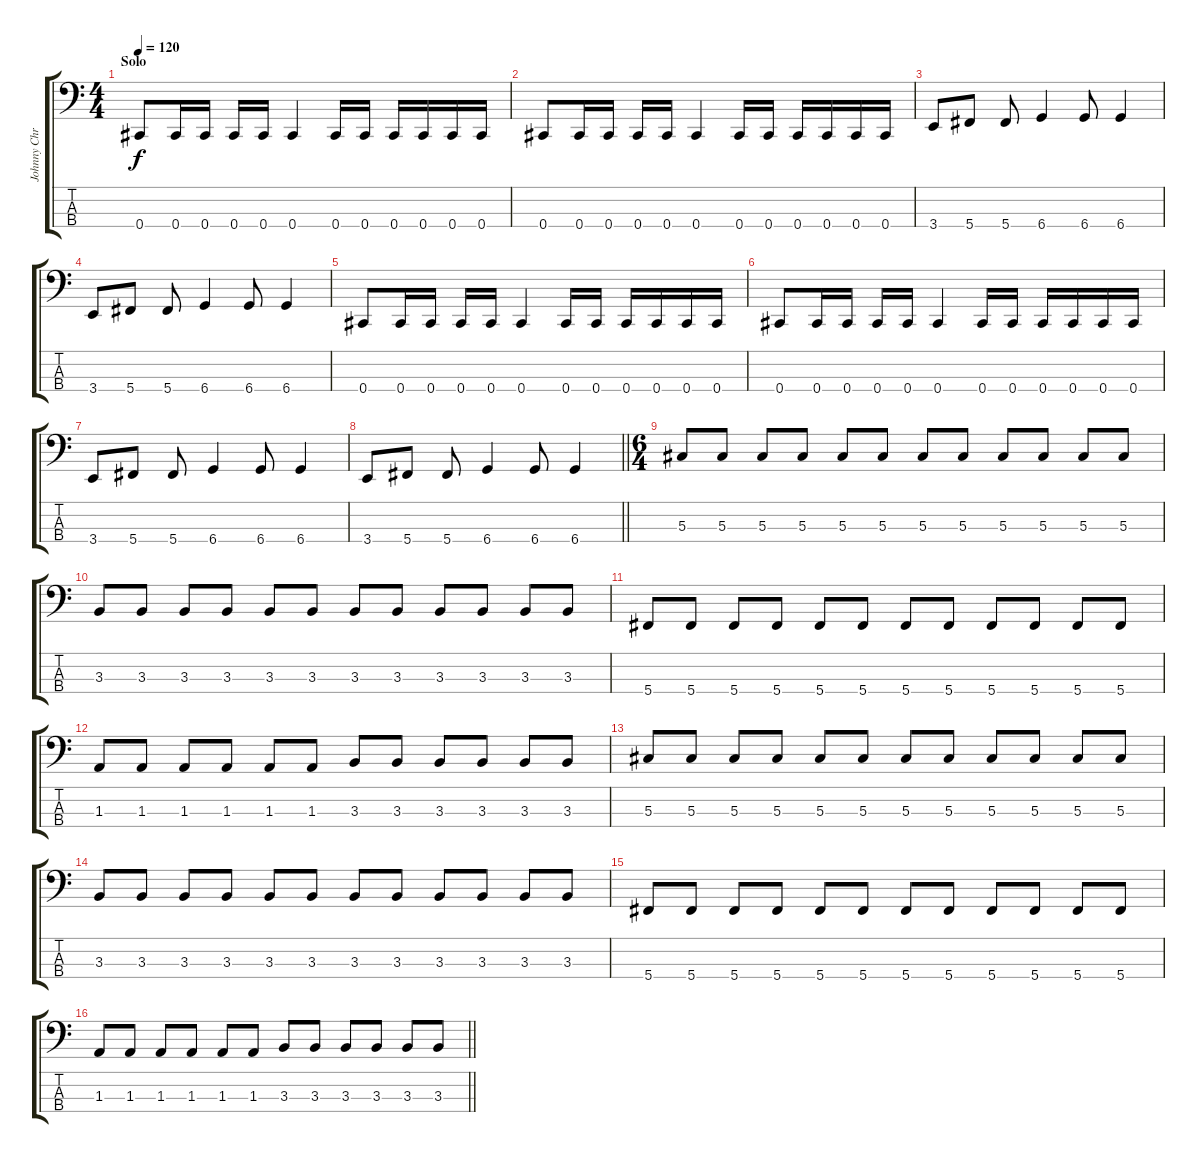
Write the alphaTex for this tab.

\track ("Johnny Christ" "Johnny Chr") {instrument electricbasspick}
\staff {score tabs}
\tuning (Gb2 Db2 Ab1 Db1) {hide}
\ts (4 4)
\section ("" "Solo")
\tempo 120
\clef f4
\ks c
0.4.8{dy f} 0.4.16 0.4.16 0.4.16 0.4.16 0.4.4 0.4.16 0.4.16 0.4.16 0.4.16 0.4.16 0.4.16 |
0.4.8 0.4.16 0.4.16 0.4.16 0.4.16 0.4.4 0.4.16 0.4.16 0.4.16 0.4.16 0.4.16 0.4.16 |
3.4.8 5.4.8 5.4.8 6.4.4 6.4.8 6.4.4 |
3.4.8 5.4.8 5.4.8 6.4.4 6.4.8 6.4.4 |
0.4.8 0.4.16 0.4.16 0.4.16 0.4.16 0.4.4 0.4.16 0.4.16 0.4.16 0.4.16 0.4.16 0.4.16 |
0.4.8 0.4.16 0.4.16 0.4.16 0.4.16 0.4.4 0.4.16 0.4.16 0.4.16 0.4.16 0.4.16 0.4.16 |
3.4.8 5.4.8 5.4.8 6.4.4 6.4.8 6.4.4 |
\barLineRight lightlight
3.4.8 5.4.8 5.4.8 6.4.4 6.4.8 6.4.4 |
\ts (6 4)
5.3.8 5.3.8 5.3.8 5.3.8 5.3.8 5.3.8 5.3.8 5.3.8 5.3.8 5.3.8 5.3.8 5.3.8 |
3.3.8 3.3.8 3.3.8 3.3.8 3.3.8 3.3.8 3.3.8 3.3.8 3.3.8 3.3.8 3.3.8 3.3.8 |
5.4.8 5.4.8 5.4.8 5.4.8 5.4.8 5.4.8 5.4.8 5.4.8 5.4.8 5.4.8 5.4.8 5.4.8 |
1.3.8 1.3.8 1.3.8 1.3.8 1.3.8 1.3.8 3.3.8 3.3.8 3.3.8 3.3.8 3.3.8 3.3.8 |
5.3.8 5.3.8 5.3.8 5.3.8 5.3.8 5.3.8 5.3.8 5.3.8 5.3.8 5.3.8 5.3.8 5.3.8 |
3.3.8 3.3.8 3.3.8 3.3.8 3.3.8 3.3.8 3.3.8 3.3.8 3.3.8 3.3.8 3.3.8 3.3.8 |
5.4.8 5.4.8 5.4.8 5.4.8 5.4.8 5.4.8 5.4.8 5.4.8 5.4.8 5.4.8 5.4.8 5.4.8 |
\barLineRight lightlight
1.3.8 1.3.8 1.3.8 1.3.8 1.3.8 1.3.8 3.3.8 3.3.8 3.3.8 3.3.8 3.3.8 3.3.8
